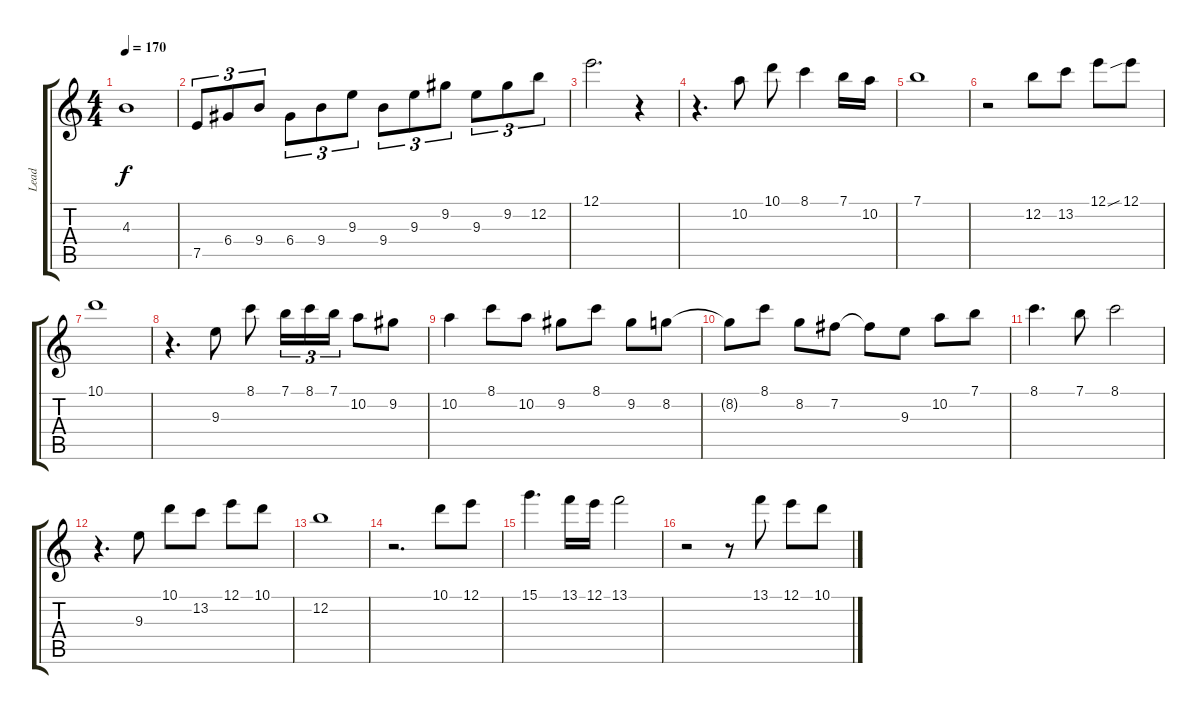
\track ("Lead" "Lead") {instrument acousticguitarsteel}
\staff {score tabs}
\tuning (E4 B3 G3 D3 A2 E2) {hide}
\ts (4 4)
\tempo 170
\clef g2
\ks aminor
4.3.1{dy f} |
7.5.8{tu (3 2)} 6.4.8{tu (3 2)} 9.4.8{tu (3 2)} 6.4.8{tu (3 2)} 9.4.8{tu (3 2)} 9.3.8{tu (3 2)} 9.4.8{tu (3 2)} 9.3.8{tu (3 2)} 9.2.8{tu (3 2)} 9.3.8{tu (3 2)} 9.2.8{tu (3 2)} 12.2.8{tu (3 2)} |
12.1.2{d} r.4 |
r.4{d} 10.2.8 10.1.8 8.1.4 7.1.16 10.2.16 |
7.1.1 |
r.2 12.2.8 13.2.8 12.1.8 12.1{sib}.8 |
10.1.1 |
r.4{d} 9.3.8 8.1.8 7.1.16{tu (3 2)} 8.1.16{tu (3 2)} 7.1.16{tu (3 2)} 10.2.8 9.2.8 |
10.2.4 8.1.8 10.2.8 9.2.8 8.1.8 9.2.8 8.2.8 |
8.2{t}.8 8.1.8 8.2.8 7.2.8 7.2{t}.8 9.3.8 10.2.8 7.1.8 |
8.1.4{d} 7.1.8 8.1.2 |
r.4{d} 9.3.8 10.1.8 13.2.8 12.1.8 10.1.8 |
12.2.1 |
r.2{d} 10.1.8 12.1.8 |
15.1.4{d} 13.1.16 12.1.16 13.1.2 |
r.2 r.8 13.1.8 12.1.8 10.1.8
